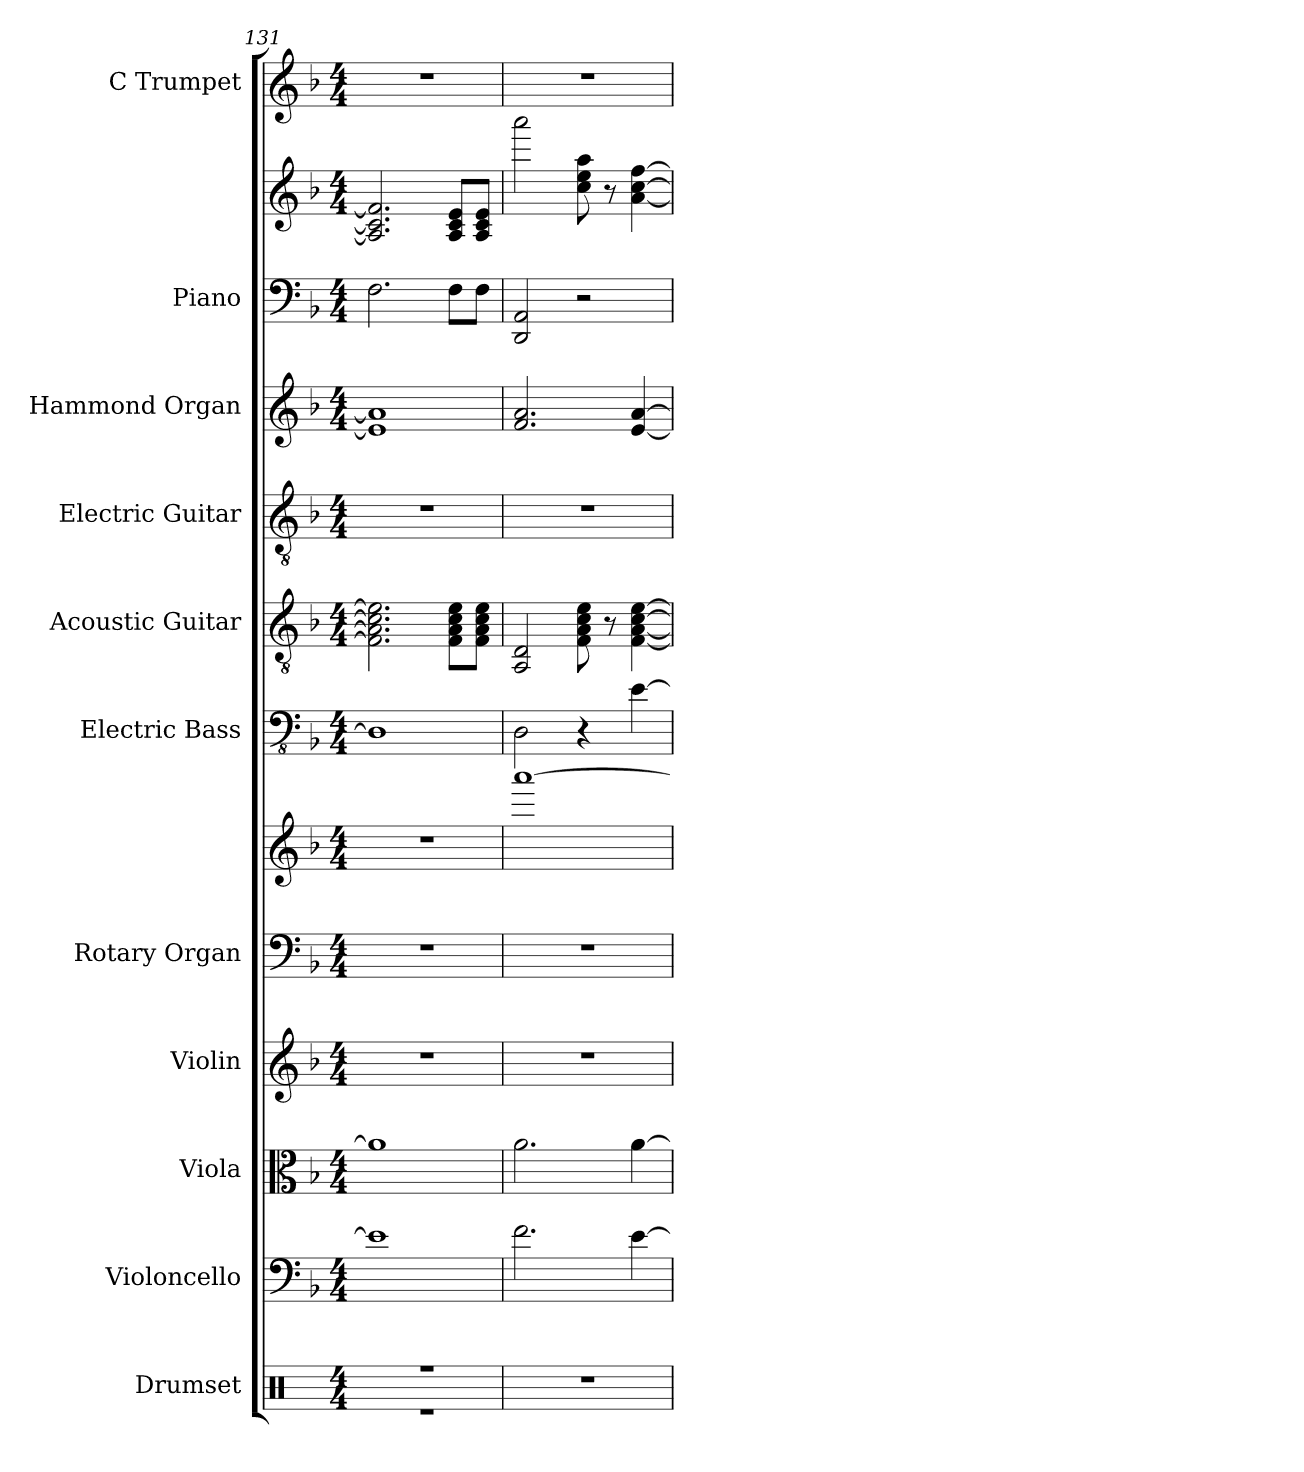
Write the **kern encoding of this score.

**kern	**kern	**kern	**kern	**kern	**kern	**kern	**kern	**kern	**kern	**kern	**kern	**kern
*part11	*part10	*part9	*part8	*part7	*part7	*part6	*part5	*part4	*part3	*part2	*part2	*part1
*staff13	*staff12	*staff11	*staff10	*staff9	*staff8	*staff7	*staff6	*staff5	*staff4	*staff3	*staff2	*staff1
*I"Drumset	*I"Violoncello	*I"Viola	*I"Violin	*I"Rotary Organ	*	*I"Electric Bass	*I"Acoustic Guitar	*I"Electric Guitar	*I"Hammond Organ	*I"Piano	*	*I"C Trumpet
*I'Drs.	*I'Vc.	*I'Vla.	*I'Vln.	*I'Rot. Org.	*	*I'El. B.	*I'Guit.	*I'El. Guit.	*I'Hm. Org.	*I'Pno.	*	*I'C Tpt.
*clefX	*clefF4	*clefC3	*clefG2	*clefF4	*clefG2	*clefFv4	*clefGv2	*clefGv2	*clefG2	*clefF4	*clefG2	*clefG2
*k[]	*k[b-]	*k[b-]	*k[b-]	*k[b-]	*k[b-]	*k[b-]	*k[b-]	*k[b-]	*k[b-]	*k[b-]	*k[b-]	*k[b-]
*M4/4	*M4/4	*M4/4	*M4/4	*M4/4	*M4/4	*M4/4	*M4/4	*M4/4	*M4/4	*M4/4	*M4/4	*M4/4
=131	=131	=131	=131	=131	=131	=131	=131	=131	=131	=131	=131	=131
*^	*	*	*	*	*	*	*	*	*	*	*	*
1r	1r	1e]	1a]	1r	1r	1r	1DD]	2.F\] 2.A\] 2.c\] 2.e\]	1r	1e] 1a]	2.F\	2.A/] 2.c/] 2.f/]	1r
.	.	.	.	.	.	.	.	8F\ 8A\ 8c\ 8e\L	.	.	8F\L	8A/ 8c/ 8e/L	.
.	.	.	.	.	.	.	.	8F\ 8A\ 8c\ 8e\J	.	.	8F\J	8A/ 8c/ 8e/J	.
*v	*v	*	*	*	*	*	*	*	*	*	*	*	*
=132	=132	=132	=132	=132	=132	=132	=132	=132	=132	=132	=132	=132
1r	2.f\	2.a\	1r	1r	[1aaa	2DD\	2AA/ 2D/	1r	2.f/ 2.a/	2DD/ 2AA/	2aaa\	1r
.	.	.	.	.	.	4r	8F\ 8A\ 8c\ 8e\	.	.	2r	8cc\ 8ee\ 8aa\	.
.	.	.	.	.	.	.	8r	.	.	.	8r	.
.	[4e\	[4a\	.	.	.	[4E\	[4F\ [4A\ [4c\ [4e\	.	[4e/ [4a/	.	[4a\ [4cc\ [4ff\	.
=	=	=	=	=	=	=	=	=	=	=	=	=
*-	*-	*-	*-	*-	*-	*-	*-	*-	*-	*-	*-	*-
